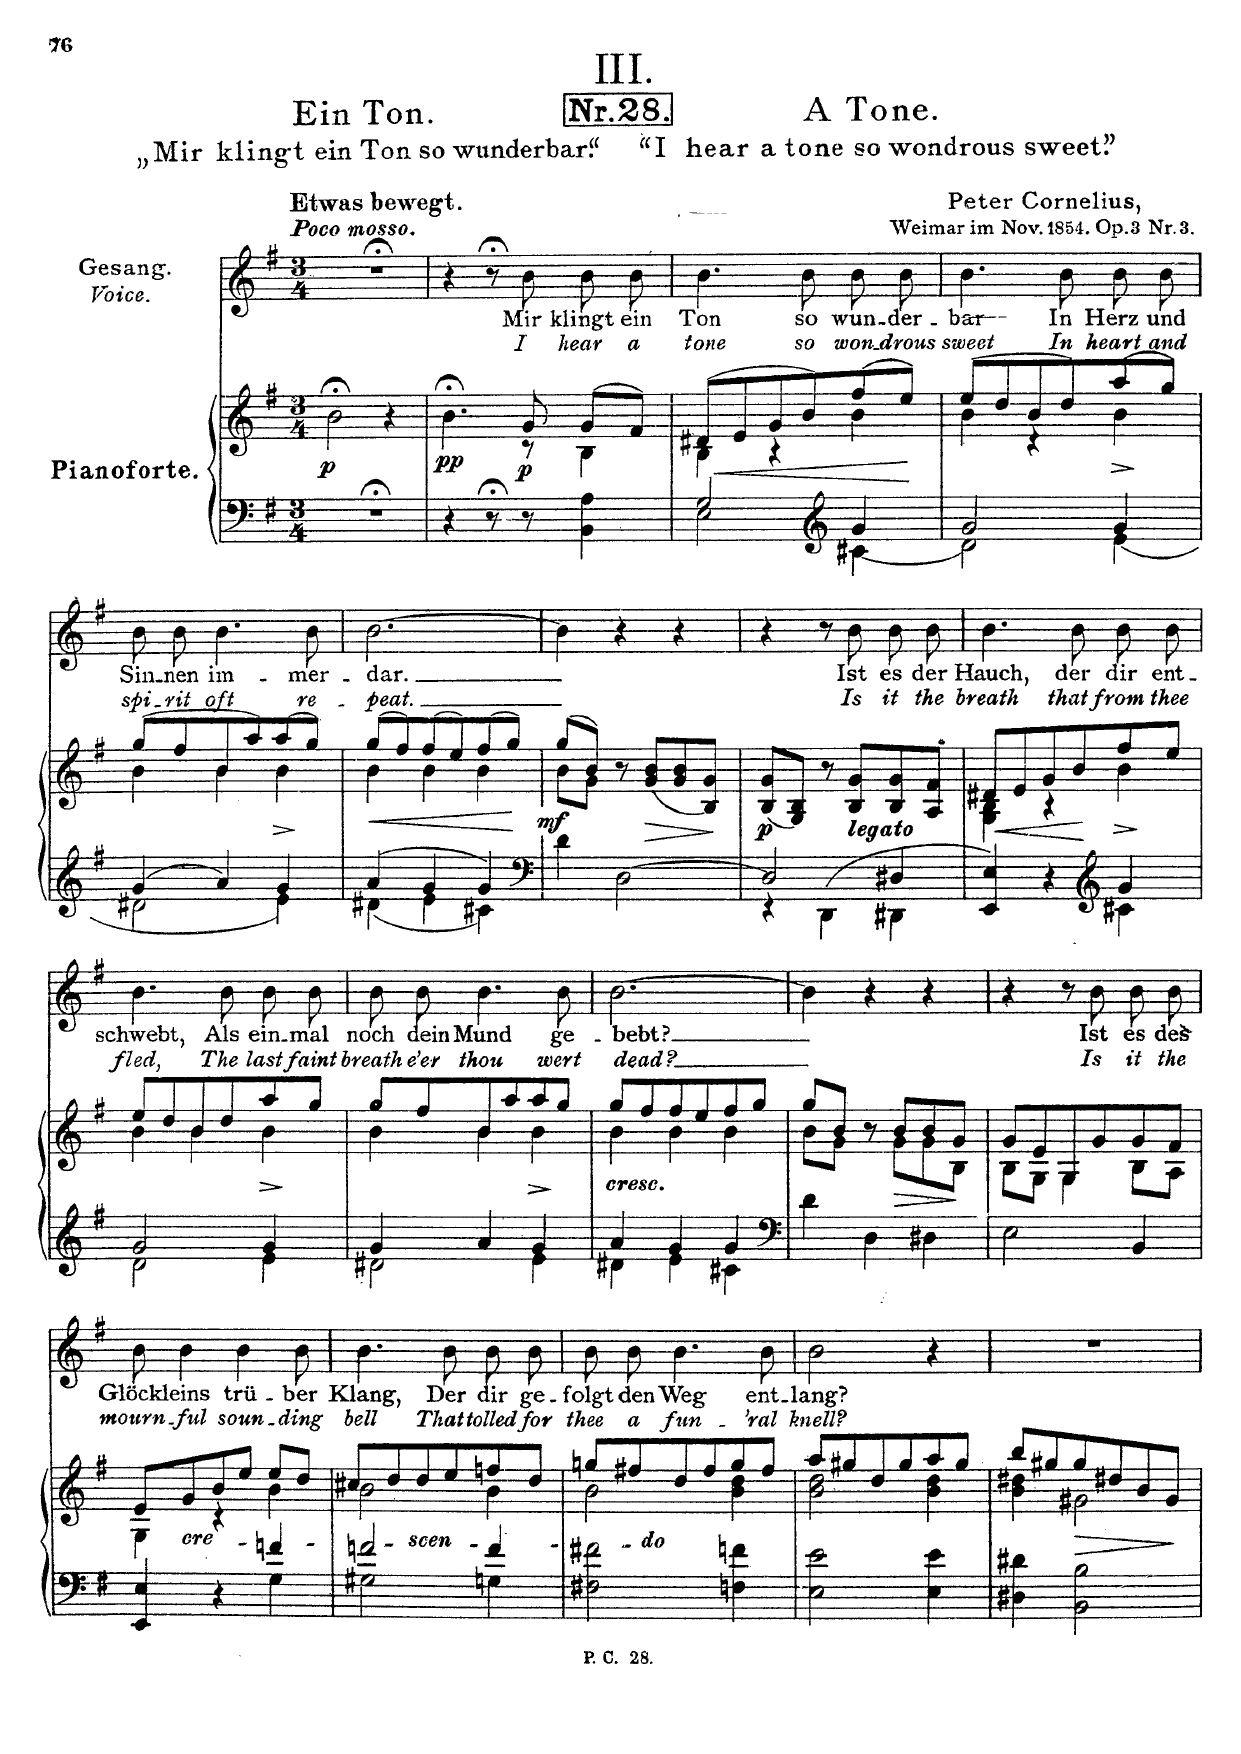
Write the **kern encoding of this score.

**kern	**kern	**dynam	**kern	**text	**text
*part2	*part2	*part2	*part1	*part1	*part1
*staff3	*staff2	*staff2/3	*staff1	*staff1	*staff1
*I"Piano	*	*	*I"Gesang. Voice	*	*
*I'Pno	*	*	*	*	*
*clefF4	*clefG2	*	*clefG2	*	*
*k[f#]	*k[f#]	*	*k[f#]	*	*
*M3/4	*M3/4	*	*M3/4	*	*
=1	=1	=1	=1	=1	=1
!	!	!	!LO:TX:a:Bi:t=Poco mosso	!	!
!	!	!	!LO:TX:a:B:t=Etwas bewegt	!	!
!	!	!LO:DY:b	!	!	!
2.r;<	2b;<\	p	2.r;<	.	.
.	4r	.	.	.	.
=2	=2	=2	=2	=2	=2
*	*^	*	*	*	*
!	!	!	!LO:DY:b	!	!	!
4r	4.b;<\	4.ryy	pp	4r	.	.
8r;<	.	.	.	8r;<	.	.
!	!	!	!LO:DY:b	!	!	!
8r	8g/	8r	p	8b\	Mir	I
4BB\ 4A\	(8g/L	4B\	.	8b\L	klingt	hear
.	8f#/J)	.	.	8b\J	ein	a
=3	=3	=3	=3	=3	=3	=3
*^	*	*	*	*	*	*
!	!	!	!	!LO:HP:b	!	!	!
2G/	2E\	(8d#X/L	4B\	<	4.b\	Ton	tone
.	.	8e/	.	.	.	.	.
.	.	8g/	4r	.	.	.	.
.	.	8b/)	.	.	8b\	so	so
*clefG2	*	*	*	*	*	*	*
4g/	4c#X\	(8ff#/	4b\	.	8b\L	wun-	wond-
.	.	8ee/J)	.	.	8b\J	-der-	-rous
*v	*v	*	*	*	*	*	*
*	*v	*v	*	*	*	*
.	.	[	.	.	.
=4	=4	=4	=4	=4	=4
*^	*^	*	*	*	*
2g/	2d\	(8ee/L	4b\	.	4.b\	-bar	sweet
.	.	8dd/	.	.	.	.	.
.	.	8b/	4r	.	.	.	.
.	.	8dd/)	.	.	8b\	in	In
4g/	4e\	(8aa/	4b^\	.	8b\L	Herz	heart
.	.	8gg/J)	.	.	8b\J	und	and
=5	=5	=5	=5	=5	=5	=5	=5
4g/	2d#X\	(8gg/L	4b\	.	8b\L	Sin-	spi-
.	.	8ff#/	.	.	8b\J	-nen	-rit
4a/	.	8b/	4b\	.	4.b\	im-	oft
.	.	8aa/)	.	.	.	.	.
4g/	4e\	(8aa/	4b^\	.	.	.	.
.	.	8gg/J)	.	.	8b\	-mer-	re-
=6	=6	=6	=6	=6	=6	=6	=6
!	!	!	!	!LO:HP:b	!	!	!
4a/	4d#X\	(8gg/L	4b\	<	[2.b\	-dar.	-peat.
.	.	8ff#/)	.	.	.	.	.
4g/	4e\	(8ff#/	4b\	.	.	.	.
.	.	8ee/)	.	.	.	.	.
4g/	4c#X\	(8ff#/	4b\	.	.	.	.
.	.	8gg/J)	.	.	.	.	.
*v	*v	*	*	*	*	*	*
*	*v	*v	*	*	*	*
.	.	[	.	.	.
=7	=7	=7	=7	=7	=7
*clefF4	*	*	*	*	*
*	*^	*	*	*	*
!	!	!	!LO:DY:b	!	!	!
4d\	(8gg/L	8b\L	mf	4b\]	.	.
.	8b/J)	8g\J	.	.	.	.
[>2D\	8r	2ryy	.	4r	.	.
!	!	!	!LO:HP:b	!	!	!
.	(<8g/ 8b/L	.	>	.	.	.
.	8g/ 8b/	.	.	4r	.	.
.	8B/ 8g/J)	.	.	.	.	.
*	*v	*v	*	*	*	*
.	.	]	.	.	.
=8	=8	=8	=8	=8	=8
*^	*	*	*	*	*
!	!	!	!LO:DY:b	!	!	!
2D/]	4r	(8B/ 8g/L	p	4r	.	.
.	.	8G/ 8B/J)	.	.	.	.
.	4DD\	8r	.	8r	.	.
!	!	!LO:TX:i:t=legato	!	!	!	!
.	.	8B/ 8g/L	.	8b\	Ist	Is
4D#X/	4DD#X\	8B/ 8g/	.	8b\L	es	it
.	.	8A/ 8f#/J	.	8b\J	der	the
=9	=9	=9	=9	=9	=9	=9
!	!	!	!LO:HP:b	!	!	!
*	*	*^	*	*	*	*
4EE/ 4E/	2ryy	8d#X/L	4G\ 4B\	<	4.b\	Hauch,	breath
.	.	8e/	.	.	.	.	.
4r	.	8g/	4r	.	.	.	.
.	.	8b/	.	.	8b\	der	that
*clefG2	*	*	*	*	*	*	*
4g/	4c#X\	8ff#/	4b^\	[	8b\L	dir	from
.	.	8ee/J	.	.	8b\J	ent-	thee
=10	=10	=10	=10	=10	=10	=10	=10
2g/	2d\	8ee/L	4b\	.	4.b\	-schwebt,	fled,
.	.	8dd/	.	.	.	.	.
.	.	8b/	4b\	.	.	.	.
.	.	8dd/	.	.	8b\	Als	The
4g/	4e\	8aa/	4b^\	.	8b\L	ein-	last
.	.	8gg/J	.	.	8b\J	-mal	faint
=11	=11	=11	=11	=11	=11	=11	=11
4g/	2d#X\	8gg/L	4b\	.	8b\L	noch	breath
.	.	8ff#/	.	.	8b\J	dein	e'er
4a/	.	8b/	4b\	.	4.b\	Mund	thou
.	.	8aa/	.	.	.	.	.
4g/	4e\	8aa/	4b^\	.	.	.	.
.	.	8gg/J	.	.	8b\	ge-	wert
=12	=12	=12	=12	=12	=12	=12	=12
!	!	!LO:TX:b:i:t=cresc.	!	!	!	!	!
4a/	4d#X\	8gg/L	4b\	.	[2.b\	bebt?	dead?
.	.	8ff#/	.	.	.	.	.
4g/	4e\	8ff#/	4b\	.	.	.	.
.	.	8ee/	.	.	.	.	.
4g/	4c#X\	8ff#/	4b\	.	.	.	.
.	.	8gg/J	.	.	.	.	.
*v	*v	*	*	*	*	*	*
=13	=13	=13	=13	=13	=13	=13
*clefF4	*	*	*	*	*	*
4d\	8gg/L	8b\L	.	4b\]	.	.
.	8b/J	8g\J	.	.	.	.
4D\	8r	8r	.	4r	.	.
!	!	!	!LO:HP:b	!	!	!
.	8b/L	8g\L	>	.	.	.
4D#X\	8b/	8g\	.	4r	.	.
.	8g/J	8B\J	.	.	.	.
*	*v	*v	*	*	*	*
.	.	]	.	.	.
=14	=14	=14	=14	=14	=14
*	*^	*	*	*	*
2E\	8g/L	8B\L	.	4r	.	.
.	8e/	8G\J	.	.	.	.
.	8G/	4G\	.	8r	.	.
.	8g/	.	.	8b\	Ist	Is
4BB/	8g/	8B\L	.	8b\L	es	it
.	8f#/J	8A\J	.	8b\J	des	the
=15	=15	=15	=15	=15	=15	=15
*^	*	*	*	*	*	*
4EE/ 4E/	2ryy	8e/L	4G\	.	8b\	Glöck-	mourn-
!	!	!LO:TX:b:i:t=crescendo	!	!	!	!	!
.	.	8g/	.	.	4b\	-leins	-ful
4r	.	8b/	4r	.	.	.	.
.	.	8ee/J	.	.	4b\	trü-	soun-
4fn/	4G\	8ee/L	4b\	.	.	.	.
.	.	8dd/J	.	.	8b\	-ber	-ding
=16	=16	=16	=16	=16	=16	=16	=16
2fn/	2G#X\	8cc#X/L	2b\	.	4.b\	Klang,	bell,
.	.	8dd/	.	.	.	.	.
.	.	8dd/	.	.	.	.	.
.	.	8ee/	.	.	8b\	der	That
4f/	4Gn\	8ffn/	4b\	.	8b\L	dir	tolled
.	.	8dd/J	.	.	8b\J	ge-	for
*v	*v	*	*	*	*	*	*
=17	=17	=17	=17	=17	=17	=17
2F#X\ 2f#X\	8ggn/L	2b\	.	8b\L	-folgt	thee
.	8ff#X/	.	.	8b\J	-den	a
.	8dd/	.	.	4.b\	Weg	fun-
.	8ff#/	.	.	.	.	.
4Fn\ 4fn\	8gg/	4b\ 4dd\	.	.	.	.
.	8ff#/J	.	.	8b\	ent-	-'ral
=18	=18	=18	=18	=18	=18	=18
2E\ 2e\	8aa/L	2b\ 2dd\	.	2b\	-lang?	knell?
.	8gg#X/	.	.	.	.	.
.	8dd/	.	.	.	.	.
.	8gg#/	.	.	.	.	.
4E\ 4e\	8aa/	4b\ 4dd\	.	4r	.	.
.	8gg#/J	.	.	.	.	.
=19	=19	=19	=19	=19	=19	=19
4D#X\ 4d#X\	8bb/L	4b\ 4dd#X\	.	2.r	.	.
.	8gg#X/	.	.	.	.	.
!	!	!	!LO:HP:b	!	!	!
2BB\ 2B\	8gg#/	2g#X\	>	.	.	.
.	8dd#X/	.	.	.	.	.
.	8b/	.	.	.	.	.
.	8g#/J	.	.	.	.	.
*	*v	*v	*	*	*	*
.	.	]	.	.	.
=	=	=	=	=	=
*-	*-	*-	*-	*-	*-
